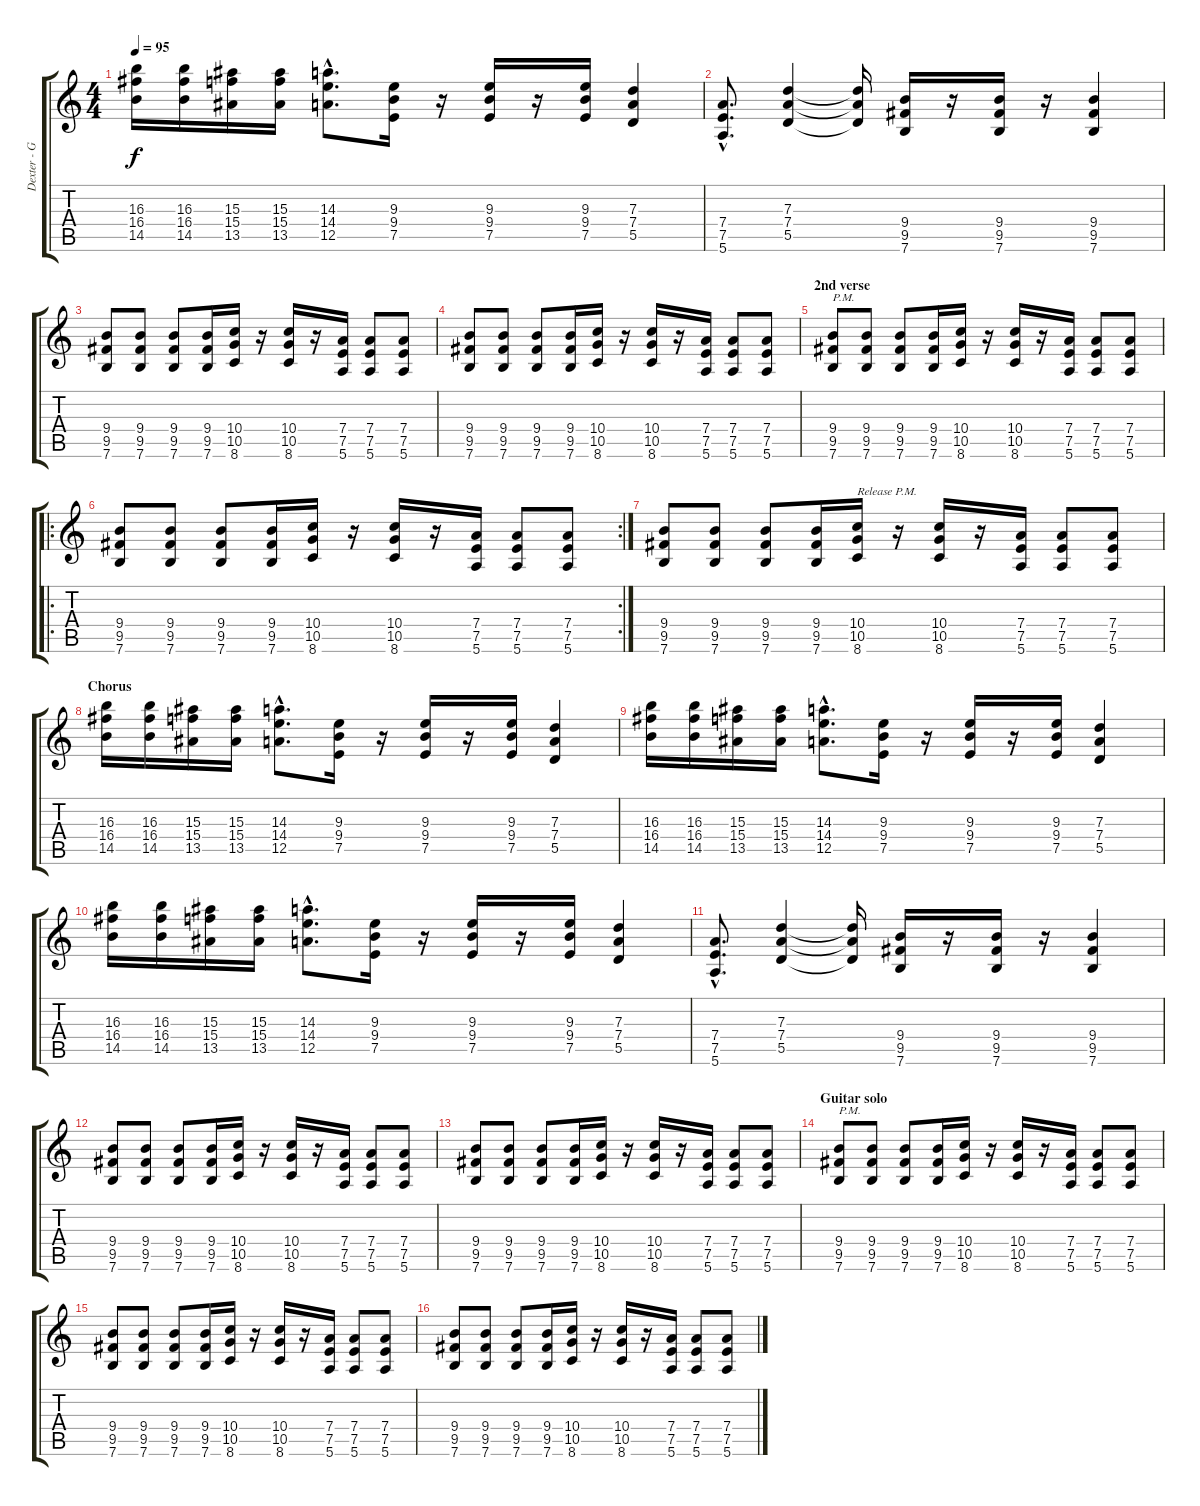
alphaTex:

\track ("Dexter - Guitar" "Dexter - G") {instrument distortionguitar}
\staff {score tabs}
\tuning (E4 B3 G3 D3 A2 E2) {hide}
\ts (4 4)
\tempo 95
\clef g2
\ks c
(16.3 16.4 14.5).16{dy f} (16.3 16.4 14.5).16 (15.3 15.4 13.5).16 (15.3 15.4 13.5).16 (14.3{hac} 14.4{hac} 12.5{hac}).8{d} (9.3 9.4 7.5).16 r.16 (9.3 9.4 7.5).16 r.16 (9.3 9.4 7.5).16 (7.3 7.4 5.5).4 |
(7.4{hac} 7.5{hac} 5.6{hac}).8{d} (7.3 7.4 5.5).4 (7.3{t} 7.4{t} 5.5{t}).16 (9.4 9.5 7.6).16 r.16 (9.4 9.5 7.6).16 r.16 (9.4 9.5 7.6).4 |
(9.4 9.5 7.6).8 (9.4 9.5 7.6).8 (9.4 9.5 7.6).8 (9.4 9.5 7.6).16 (10.4 10.5 8.6).16 r.16 (10.4 10.5 8.6).16 r.16 (7.4 7.5 5.6).16 (7.4 7.5 5.6).8 (7.4 7.5 5.6).8 |
(9.4 9.5 7.6).8 (9.4 9.5 7.6).8 (9.4 9.5 7.6).8 (9.4 9.5 7.6).16 (10.4 10.5 8.6).16 r.16 (10.4 10.5 8.6).16 r.16 (7.4 7.5 5.6).16 (7.4 7.5 5.6).8 (7.4 7.5 5.6).8 |
\section ("" "2nd verse")
(9.4 9.5 7.6).8{txt "P.M." instrument electricguitarmuted} (9.4 9.5 7.6).8 (9.4 9.5 7.6).8 (9.4 9.5 7.6).16 (10.4 10.5 8.6).16 r.16 (10.4 10.5 8.6).16 r.16 (7.4 7.5 5.6).16 (7.4 7.5 5.6).8 (7.4 7.5 5.6).8 |
\ro
\rc 2
(9.4 9.5 7.6).8 (9.4 9.5 7.6).8 (9.4 9.5 7.6).8 (9.4 9.5 7.6).16 (10.4 10.5 8.6).16 r.16 (10.4 10.5 8.6).16 r.16 (7.4 7.5 5.6).16 (7.4 7.5 5.6).8 (7.4 7.5 5.6).8 |
(9.4 9.5 7.6).8 (9.4 9.5 7.6).8 (9.4 9.5 7.6).8 (9.4 9.5 7.6).16 (10.4 10.5 8.6).16{txt "Release P.M." instrument distortionguitar} r.16 (10.4 10.5 8.6).16 r.16 (7.4 7.5 5.6).16 (7.4 7.5 5.6).8 (7.4 7.5 5.6).8 |
\section ("" "Chorus")
(16.3 16.4 14.5).16 (16.3 16.4 14.5).16 (15.3 15.4 13.5).16 (15.3 15.4 13.5).16 (14.3{hac} 14.4{hac} 12.5{hac}).8{d} (9.3 9.4 7.5).16 r.16 (9.3 9.4 7.5).16 r.16 (9.3 9.4 7.5).16 (7.3 7.4 5.5).4 |
(16.3 16.4 14.5).16 (16.3 16.4 14.5).16 (15.3 15.4 13.5).16 (15.3 15.4 13.5).16 (14.3{hac} 14.4{hac} 12.5{hac}).8{d} (9.3 9.4 7.5).16 r.16 (9.3 9.4 7.5).16 r.16 (9.3 9.4 7.5).16 (7.3 7.4 5.5).4 |
(16.3 16.4 14.5).16 (16.3 16.4 14.5).16 (15.3 15.4 13.5).16 (15.3 15.4 13.5).16 (14.3{hac} 14.4{hac} 12.5{hac}).8{d} (9.3 9.4 7.5).16 r.16 (9.3 9.4 7.5).16 r.16 (9.3 9.4 7.5).16 (7.3 7.4 5.5).4 |
(7.4{hac} 7.5{hac} 5.6{hac}).8{d} (7.3 7.4 5.5).4 (7.3{t} 7.4{t} 5.5{t}).16 (9.4 9.5 7.6).16 r.16 (9.4 9.5 7.6).16 r.16 (9.4 9.5 7.6).4 |
(9.4 9.5 7.6).8 (9.4 9.5 7.6).8 (9.4 9.5 7.6).8 (9.4 9.5 7.6).16 (10.4 10.5 8.6).16 r.16 (10.4 10.5 8.6).16 r.16 (7.4 7.5 5.6).16 (7.4 7.5 5.6).8 (7.4 7.5 5.6).8 |
(9.4 9.5 7.6).8 (9.4 9.5 7.6).8 (9.4 9.5 7.6).8 (9.4 9.5 7.6).16 (10.4 10.5 8.6).16 r.16 (10.4 10.5 8.6).16 r.16 (7.4 7.5 5.6).16 (7.4 7.5 5.6).8 (7.4 7.5 5.6).8 |
\section ("" "Guitar solo")
(9.4 9.5 7.6).8{txt "P.M." instrument electricguitarmuted} (9.4 9.5 7.6).8 (9.4 9.5 7.6).8 (9.4 9.5 7.6).16 (10.4 10.5 8.6).16 r.16 (10.4 10.5 8.6).16 r.16 (7.4 7.5 5.6).16 (7.4 7.5 5.6).8 (7.4 7.5 5.6).8 |
(9.4 9.5 7.6).8 (9.4 9.5 7.6).8 (9.4 9.5 7.6).8 (9.4 9.5 7.6).16 (10.4 10.5 8.6).16 r.16 (10.4 10.5 8.6).16 r.16 (7.4 7.5 5.6).16 (7.4 7.5 5.6).8 (7.4 7.5 5.6).8 |
(9.4 9.5 7.6).8 (9.4 9.5 7.6).8 (9.4 9.5 7.6).8 (9.4 9.5 7.6).16 (10.4 10.5 8.6).16 r.16 (10.4 10.5 8.6).16 r.16 (7.4 7.5 5.6).16 (7.4 7.5 5.6).8 (7.4 7.5 5.6).8
